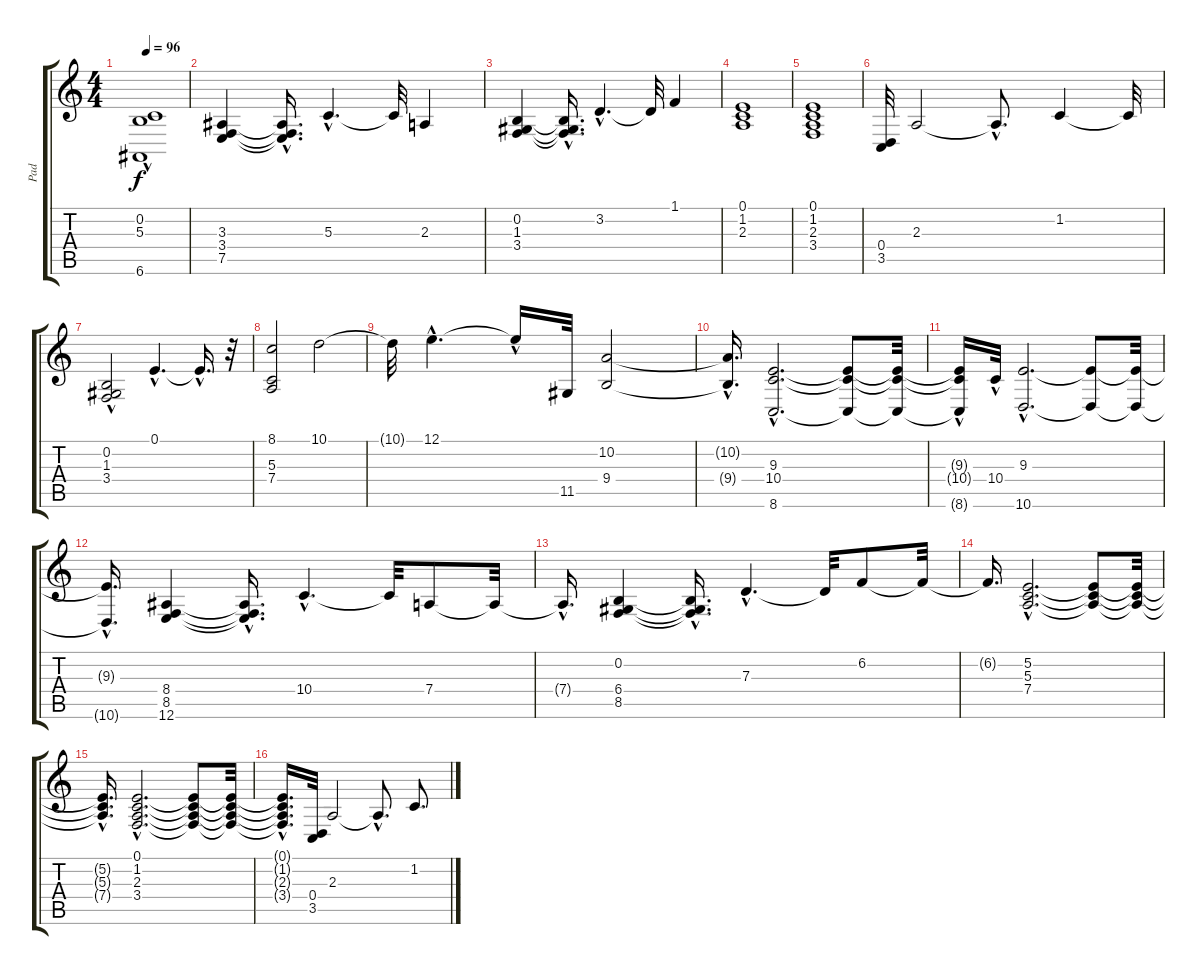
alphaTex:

\track ("Pad" "Pad") {instrument pad7halo}
\staff {score tabs}
\tuning (E4 B3 G3 D3 A2 E2) {hide}
\ts (4 4)
\tempo 96
\clef g2
\ks c
(0.2 5.3{hac} 6.6{hac}).1{dy f} |
(3.3 3.4 7.5).4 (3.3{hac t} 3.4{hac t} 7.5{hac t}).16{d} 5.3{hac}.4{d} 5.3{t}.32 2.3.4 |
(0.2 1.3 3.4).4 (0.2{hac t} 1.3{hac t} 3.4{hac t}).16{d} 3.2{hac}.4{d} 3.2{t}.32 1.1.4 |
(0.1 1.2 2.3).1 |
(0.1 1.2 2.3 3.4).1 |
(0.4 3.5).32 2.3.2 2.3{hac t}.8{d} 1.2.4 1.2{t}.32 |
(0.2{hac} 1.3{hac} 3.4{hac}).2 0.1{hac}.4{d} 0.1{hac t}.16{d} r.32 |
(8.1 5.3 7.4).2 10.1.2 |
10.1{t}.32 12.1{hac}.4{d} 12.1{hac t}.16 11.5.32 (10.2 9.4).2 |
(10.2{hac t} 9.4{t}).16{d} (9.3{hac} 10.4{hac} 8.6{hac}).2{d} (9.3{t} 10.4{t} 8.6{t}).8 (9.3{t} 10.4{t} 8.6{t}).32 |
(9.3{t} 10.4{t} 8.6{hac t}).16 10.4{hac}.32 (9.3{hac} 10.6{hac}).2{d} (9.3{t} 10.6{t}).8 (9.3{t} 10.6{t}).32 |
(9.3{hac t} 10.6{t}).16{d} (8.4 8.5 12.6).4 (8.4{hac t} 8.5{hac t} 12.6{hac t}).16{d} 10.4{hac}.4{d} 10.4{t}.32 7.4.8 7.4{t}.32 |
7.4{hac t}.16{d} (0.2 6.4 8.5).4 (0.2{hac t} 6.4{hac t} 8.5{hac t}).16{d} 7.3{hac}.4{d} 7.3{t}.32 6.2.8 6.2{t}.32 |
6.2{t}.16{d} (5.2{hac} 5.3{hac} 7.4{hac}).2{d} (5.2{t} 5.3{t} 7.4{t}).8 (5.2{t} 5.3{t} 7.4{t}).32 |
(5.2{hac t} 5.3{hac t} 7.4{hac t}).16{d} (0.1{hac} 1.2{hac} 2.3{hac} 3.4{hac}).2{d} (0.1{t} 1.2{t} 2.3{t} 3.4{t}).8 (0.1{t} 1.2{t} 2.3{t} 3.4{t}).32 |
(0.1{hac t} 1.2{hac t} 2.3{hac t} 3.4{hac t}).16{d} (0.4 3.5).32 2.3.2 2.3{hac t}.8{d} 1.2.8{d}
